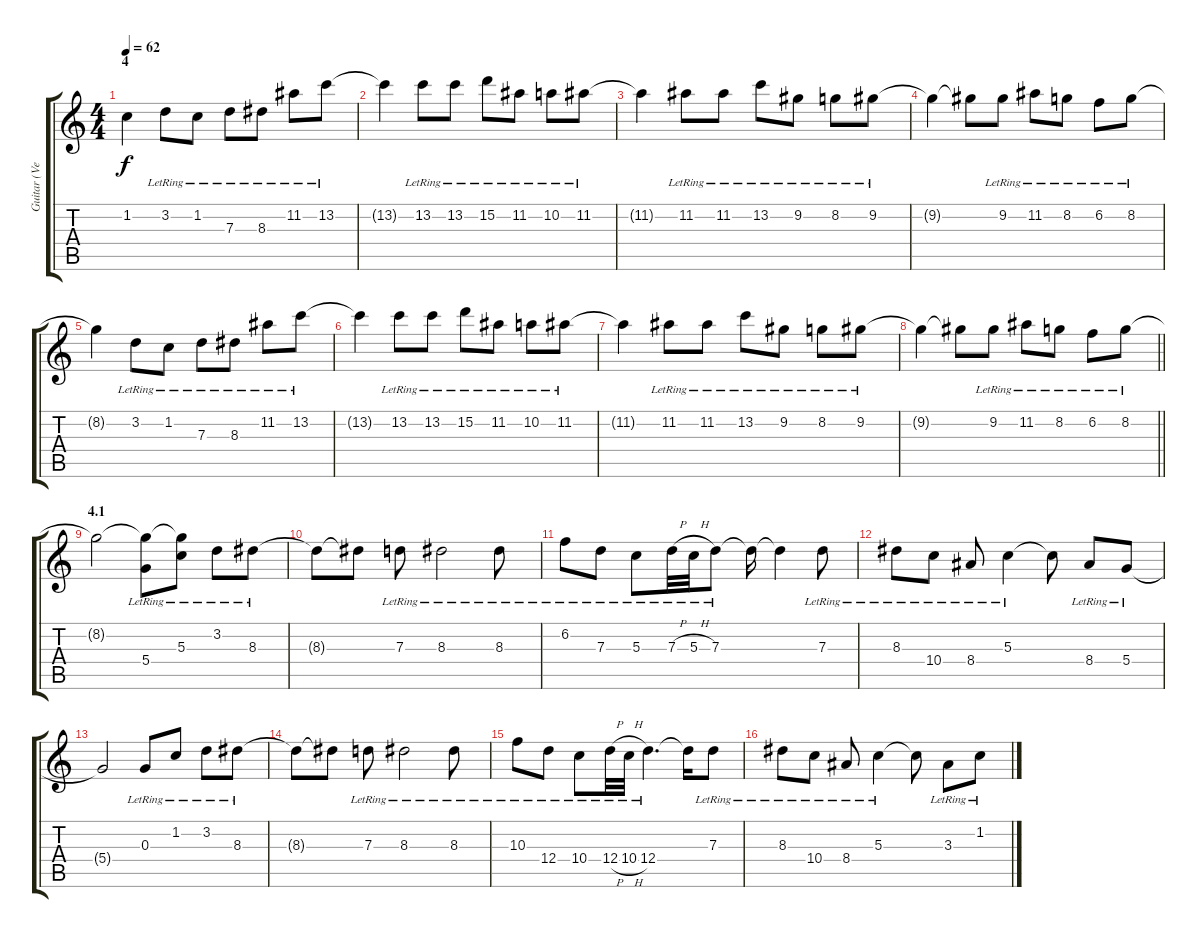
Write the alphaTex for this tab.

\track ("Guitar (Very easy)" "Guitar (Ve") {instrument acousticguitarsteel}
\staff {score tabs}
\tuning (E4 B3 G3 D3 A2 E2) {hide}
\ts (4 4)
\section ("" "4")
\tempo 62
\clef g2
\ks c
1.2{t}.4{dy f} 3.2{lr}.8 1.2{lr}.8 7.3{lr}.8 8.3{lr}.8 11.2{lr}.8 13.2{lr}.8 |
13.2{t}.4 13.2{lr}.8 13.2{lr}.8 15.2{lr}.8 11.2{lr}.8 10.2{lr}.8 11.2{lr}.8 |
11.2{t}.4 11.2{lr}.8 11.2{lr}.8 13.2{lr}.8 9.2{lr}.8 8.2{lr}.8 9.2{lr}.8 |
9.2{t}.4 9.2{t}.8 9.2{lr}.8 11.2{lr}.8 8.2{lr}.8 6.2{lr}.8 8.2{lr}.8 |
8.2{t}.4 3.2{lr}.8 1.2{lr}.8 7.3{lr}.8 8.3{lr}.8 11.2{lr}.8 13.2{lr}.8 |
13.2{t}.4 13.2{lr}.8 13.2{lr}.8 15.2{lr}.8 11.2{lr}.8 10.2{lr}.8 11.2{lr}.8 |
11.2{t}.4 11.2{lr}.8 11.2{lr}.8 13.2{lr}.8 9.2{lr}.8 8.2{lr}.8 9.2{lr}.8 |
\barLineRight lightlight
9.2{t}.4 9.2{t}.8 9.2{lr}.8 11.2{lr}.8 8.2{lr}.8 6.2{lr}.8 8.2{lr}.8 |
\section ("" "4.1")
8.2{t}.2 (8.2{t} 5.4{lr}).8 (8.2{t} 5.3{lr}).8 3.2{lr}.8 8.3{lr}.8 |
8.3{t}.8 8.3{t}.8 7.3{lr}.8 8.3{lr}.2 8.3{lr}.8 |
6.2{lr}.8 7.3{lr}.8 5.3{lr}.8 7.3{h lr}.32 5.3{h lr}.32 7.3{lr}.8 7.3{t}.16 7.3{t}.4 7.3{lr}.8 |
8.3{lr}.8 10.4{lr}.8 8.4{lr}.8 5.3{lr}.4 5.3{t}.8 8.4{lr}.8 5.4{lr}.8 |
5.4{t}.2 0.3{lr}.8 1.2{lr}.8 3.2{lr}.8 8.3{lr}.8 |
8.3{t}.8 8.3{t}.8 7.3{lr}.8 8.3{lr}.2 8.3{lr}.8 |
10.3{lr}.8 12.4{lr}.8 10.4{lr}.8 12.4{h lr}.32 10.4{h lr}.32 12.4{lr}.4{d} 12.4{t}.16 7.3{lr}.8 |
8.3{lr}.8 10.4{lr}.8 8.4{lr}.8 5.3{lr}.4 5.3{t}.8 3.3{lr}.8 1.2{lr}.8
